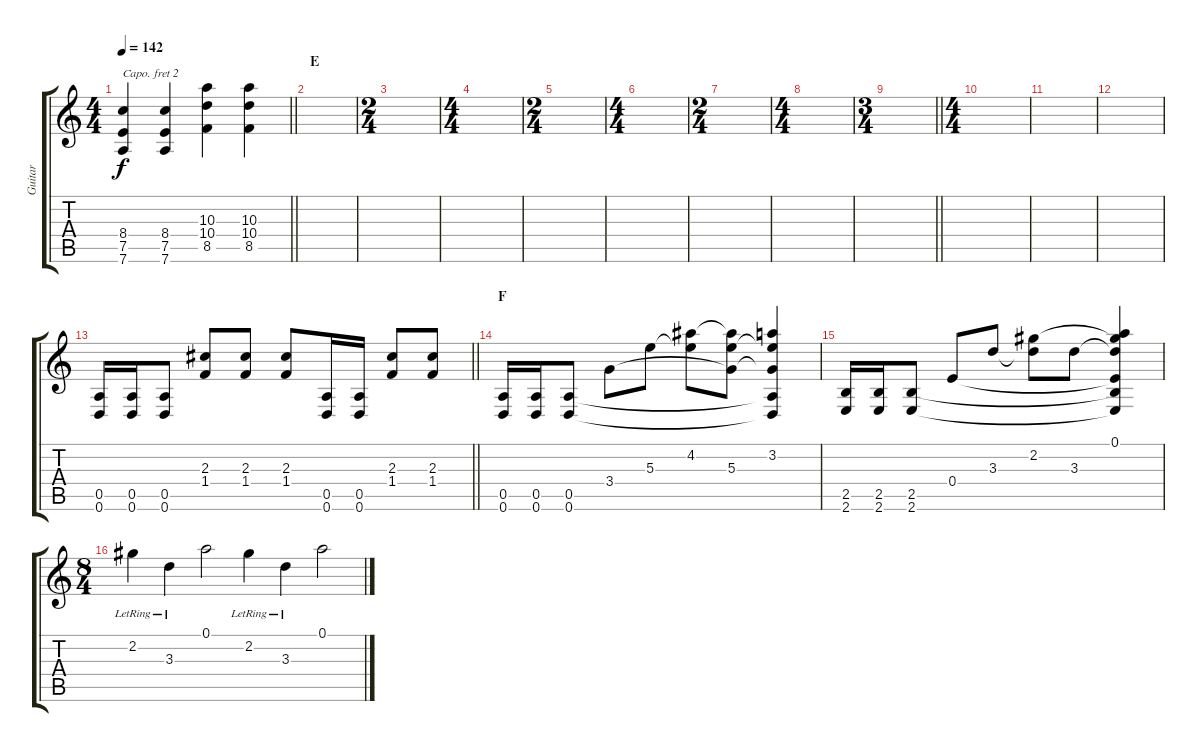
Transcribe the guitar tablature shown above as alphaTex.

\track ("Guitar" "Guitar") {instrument distortionguitar}
\staff {score tabs}
\capo 2
\tuning (G4 E4 A3 D3 G2 C2) {hide}
\ts (4 4)
\tempo 142
\clef g2
\barLineRight lightlight
\ks c
(8.4 7.5 7.6).4{dy f} (8.4 7.5 7.6).4 (10.3 10.4 8.5).4 (10.3 10.4 8.5).4 |
\section ("" "E")
|
\ts (2 4)
|
\ts (4 4)
|
\ts (2 4)
|
\ts (4 4)
|
\ts (2 4)
|
\ts (4 4)
|
\ts (3 4)
\barLineRight lightlight
|
\ts (4 4)
|
|
|
\barLineRight lightlight
(0.5 0.6).16 (0.5 0.6).16 (0.5 0.6).8 (2.3 1.4).8 (2.3 1.4).8 (2.3 1.4).8 (0.5 0.6).16 (0.5 0.6).16 (2.3 1.4).8 (2.3 1.4).8 |
\section ("" "F")
(0.5 0.6).16 (0.5 0.6).16 (0.5 0.6).8 3.4.8 5.3.8 (4.2 5.3{t}).8 (4.2{t} 5.3 3.4{t}).8 (3.2 5.3{t} 3.4{t} 0.5{t} 0.6{t}).4 |
(2.5 2.6).16 (2.5 2.6).16 (2.5 2.6).8 0.4.8 3.3.8 (2.2 3.3{t}).8 3.3.8 (0.1 2.2{t} 3.3{t} 0.4{t} 2.5{t} 2.6{t}).4 |
\ts (8 4)
2.2{lr}.4 3.3{lr}.4 0.1.2 2.2{lr}.4 3.3{lr}.4 0.1.2
